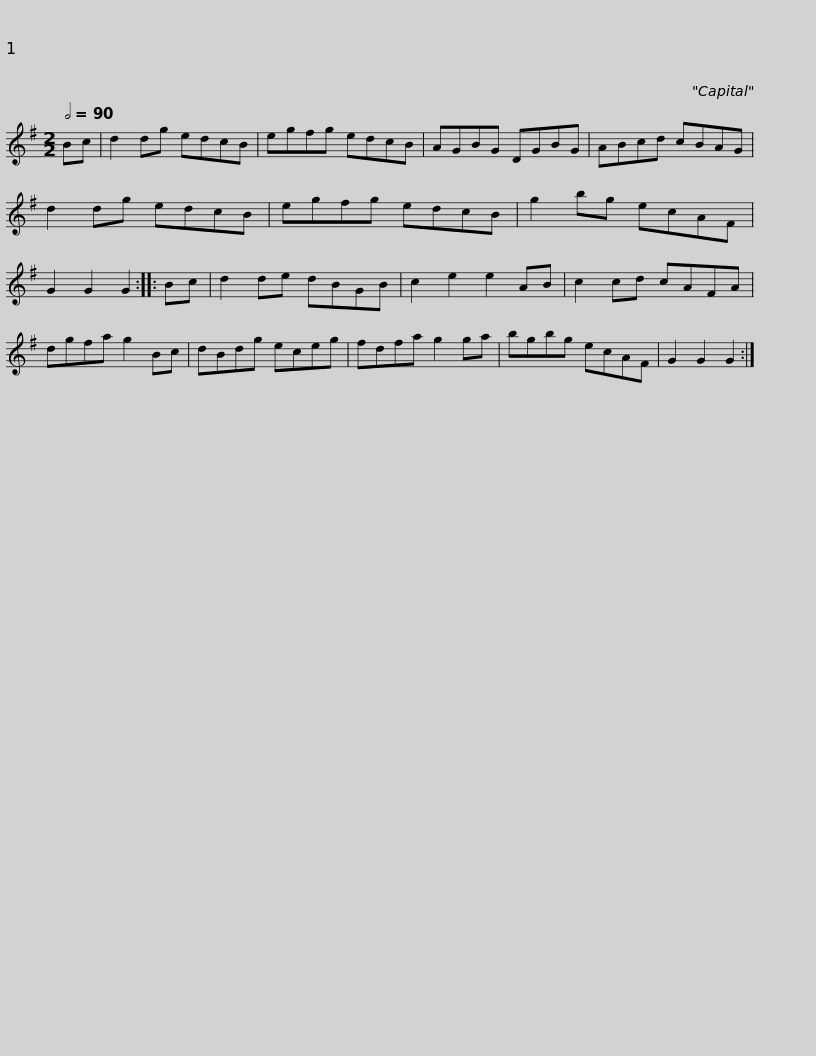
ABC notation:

X:1
L:1/8
Q:1/2=90
M:2/2
I:linebreak $
K:G
V:1 treble
V:1
 Bc | d2 dg edcB | egfg edcB | AGBG DGBG | ABcd cBAG | %5
 d2 dg edcB |$ egfg edcB | g2 bg ecAF | G2 G2 G2 :: Bc | %10
 d2 de dBGB | c2 e2 e2 AB | c2 cd cAFA |$ dgfa g2 Bc | dBdg eceg | %15
 fdfa g2 ga | bgbg ecAF | G2 G2 G2 :| %18
